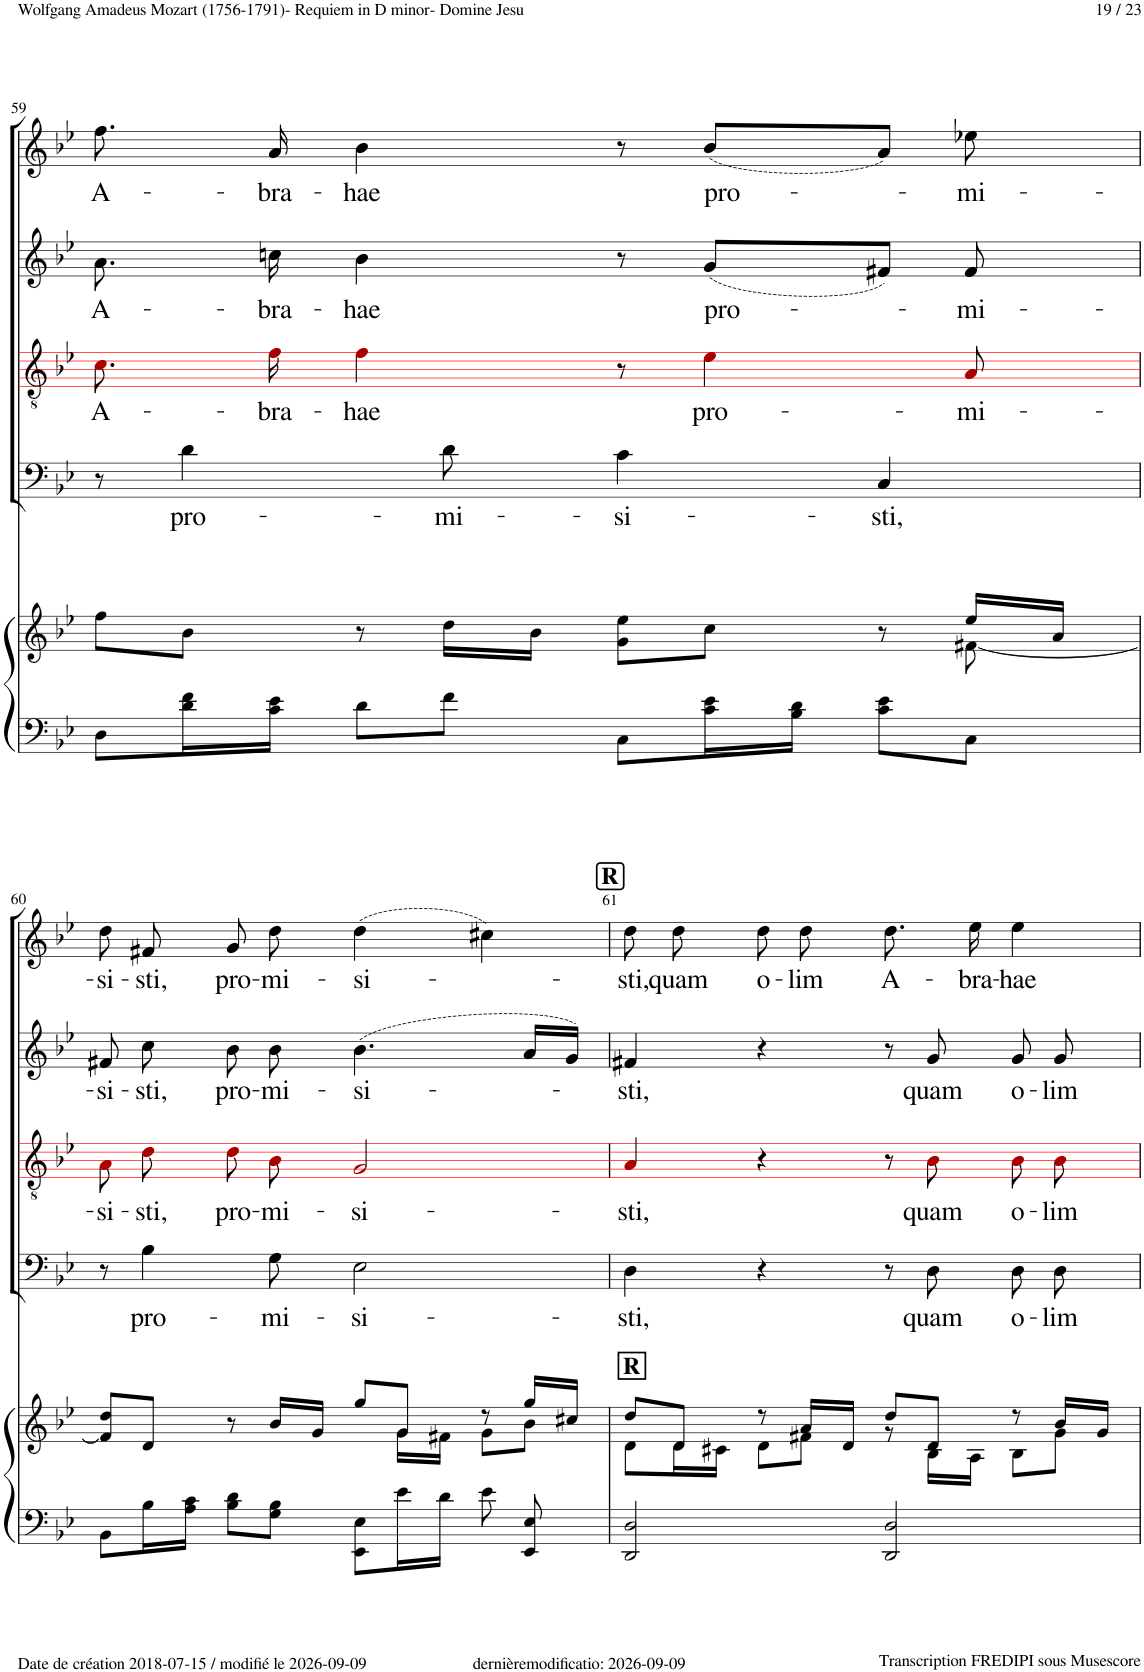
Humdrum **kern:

**kern	**kern	**kern	**text	**kern	**text	**kern	**text	**kern	**text
*part5	*part5	*part4	*part4	*part3	*part3	*part2	*part2	*part1	*part1
*staff6	*staff5	*staff4	*staff4	*staff3	*staff3	*staff2	*staff2	*staff1	*staff1
*I"Piano	*	*I"Bass	*	*I"Tenor	*	*I"Alto	*	*I"Soprano	*
*I'Pno	*	*	*	*	*	*	*	*	*
!!LO:PB:g=z
*clefF4	*clefG2	*clefF4	*	*clefGv2	*	*clefG2	*	*clefG2	*
*	*	*	*	*ITrd8c14	*	*	*	*	*
*k[b-e-]	*k[b-e-]	*k[b-e-]	*	*k[b-e-]	*	*k[b-e-]	*	*k[b-e-]	*
*M4/4	*M4/4	*M4/4	*	*M4/4	*	*M4/4	*	*M4/4	*
*met(c)	*met(c)	*met(c)	*	*met(c)	*	*met(c)	*	*met(c)	*
=59	=59	=59	=59	=59	=59	=59	=59	=59	=59
*	*^	*	*	*	*	*	*	*	*
!	!	!	!	!	!	!LO:LY:b	!	!LO:LY:b	!	!LO:LY:b
8D\L	8ff\L	4ryy	8r	.	8.c!i\L	A-	8.a!\	A-	8.ff!\	A-
!	!	!	!	!LO:LY:b	!	!	!	!	!	!
16d\ 16f\L	8b-\J	.	4d!\	pro-	.	.	.	.	.	.
!	!	!	!	!	!	!LO:LY:b	!	!LO:LY:b	!	!LO:LY:b
16c\ 16e-\JJ	.	.	.	.	16f!i\Jk	-bra-	16ccn!\	-bra-	16a!/	-bra-
!	!	!	!	!	!	!LO:LY:b	!	!LO:LY:b	!	!LO:LY:b
8d\L	8r	8ryy	.	.	4f!i\	-hae	4b-!\	-hae	4b-!\	-hae
!	!	!	!	!LO:LY:b	!	!	!	!	!	!
8f\J	16dd\LL	4.ryy	8d!\	-mi-	.	.	.	.	.	.
.	16b-\JJ	.	.	.	.	.	.	.	.	.
!	!	!	!	!LO:LY:b	!	!	!	!	!	!
8C\L	8g\ 8ee-\L	.	4c!\	-si-	8r	.	8r	.	8r	.
!	!	!	!	!	!	!LO:LY:b	!	!LO:LY:b	!	!LO:LY:b
16c\ 16e-\L	8cc\J	.	.	.	4e-!i\	pro-	(8g!/L	pro-	(8b-!/L	pro-
16B-\ 16d\JJ	.	.	.	.	.	.	.	.	.	.
!	!	!	!	!LO:LY:b	!	!	!	!	!	!
8c\ 8e-\L	8r	8ryy	4C!/	-sti,	.	.	8f#X!/J)	.	8a!/J)	.
!	!	!	!	!	!	!LO:LY:b	!	!LO:LY:b	!	!LO:LY:b
8C\J	16ee-/LL	[8f#X\	.	.	8A!i/	-mi-	8f#!/	-mi-	8ee-X!\	-mi-
.	16a/JJ	.	.	.	.	.	.	.	.	.
!!LO:LB:g=z
=60	=60	=60	=60	=60	=60	=60	=60	=60	=60	=60
!	!	!	!	!	!	!LO:LY:b	!	!LO:LY:b	!	!LO:LY:b
8BB-\L	8f#/] 8dd/L	4ryy	8r	.	8A!i\L	-si-	8f#X!/	-si-	8dd!\	-si-
!	!	!	!	!LO:LY:b	!	!LO:LY:b	!	!LO:LY:b	!	!LO:LY:b
16B-\L	8d/J	.	4B-!\	pro-	8d!i\J	-sti,	8cc!\	-sti,	8f#X!/	-sti,
16A\ 16c\JJ	.	.	.	.	.	.	.	.	.	.
!	!	!	!	!	!	!LO:LY:b	!	!LO:LY:b	!	!LO:LY:b
8B-\ 8d\L	8r	8ryy	.	.	8d!i\L	pro-	8b-!\	pro-	8g!/	pro-
!	!	!	!	!LO:LY:b	!	!LO:LY:b	!	!LO:LY:b	!	!LO:LY:b
8G\ 8B-\J	16b-/LL	8ryy	8G!\	-mi-	8B-!i\J	-mi-	8b-!\	-mi-	8dd!\	-mi-
.	16g/JJ	.	.	.	.	.	.	.	.	.
!	!	!	!	!LO:LY:b	!	!LO:LY:b	!	!LO:LY:b	!	!LO:LY:b
8EE-\ 8E-\L	8gg/L	8ryy	2E-!\	-si-	2G!i/	-si-	(4.b-!\	-si-	(4dd!\	-si-
16e-\L	8g/J	16g\LL	.	.	.	.	.	.	.	.
16d\JJ	.	16f#X\JJ	.	.	.	.	.	.	.	.
8e-\	8r	8g\L	.	.	.	.	.	.	4cc#X!\)	.
8EE-/ 8E-/	16gg/LL	8b-\J	.	.	.	.	16a!/LL	.	.	.
.	16cc#X/JJ	.	.	.	.	.	16g!/JJ)	.	.	.
!!LO:REH:place=s1:a:B:cj:fs=14:t=R
=61	=61	=61	=61	=61	=61	=61	=61	=61	=61	=61
!	!LO:TX:a:B:t=R	!	!	!	!	!	!	!	!	!
!	!	!	!	!LO:LY:b	!	!LO:LY:b	!	!LO:LY:b	!	!LO:LY:b
2DD/ 2D/	8dd/L	8d\L	4D!\	sti,	4A!i/	sti,	4f#X!/	-sti,	8dd!\	-sti,
!	!	!	!	!	!	!	!	!	!	!LO:LY:b
.	8d/J	16d\L	.	.	.	.	.	.	8dd!\	quam
.	.	16c#X\JJ	.	.	.	.	.	.	.	.
!	!	!	!	!	!	!	!	!	!	!LO:LY:b
.	8r	8d\L	4r	.	4r	.	4r	.	8dd!\	o-
!	!	!	!	!	!	!	!	!	!	!LO:LY:b
.	16a/LL	8f#X\J	.	.	.	.	.	.	8dd!\	-lim
.	16d/JJ	.	.	.	.	.	.	.	.	.
!	!	!	!	!	!	!	!	!	!	!LO:LY:b
2DD/ 2D/	8dd/L	8r	8r	.	8r	.	8r	.	8.dd!\	A-
!	!	!	!	!LO:LY:b	!	!LO:LY:b	!	!LO:LY:b	!	!
.	8d/J	16B-\LL	8D!\	quam	8B-!i\	quam	8g!/	quam	.	.
!	!	!	!	!	!	!	!	!	!	!LO:LY:b
.	.	16A\JJ	.	.	.	.	.	.	16ee-!\	-bra-
!	!	!	!	!LO:LY:b	!	!LO:LY:b	!	!LO:LY:b	!	!LO:LY:b
.	8r	8B-\L	8D!\L	o-	8B-!i\L	o-	8g!/	o-	4ee-!\	-hae
!	!	!	!	!LO:LY:b	!	!LO:LY:b	!	!LO:LY:b	!	!
.	16b-/LL	8g\J	8D!\J	-lim	8B-!i\J	-lim	8g!/	-lim	.	.
.	16g/JJ	.	.	.	.	.	.	.	.	.
*	*v	*v	*	*	*	*	*	*	*	*
=	=	=	=	=	=	=	=	=	=
*-	*-	*-	*-	*-	*-	*-	*-	*-	*-
